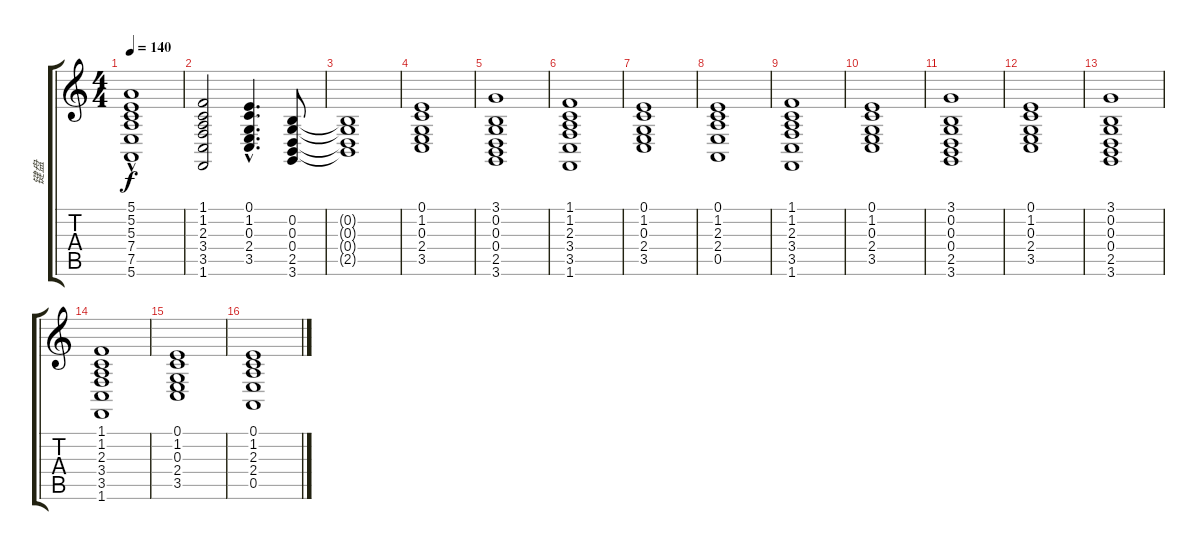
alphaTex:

\track ("键盘" "键盘") {instrument stringensemble1}
\staff {score tabs}
\tuning (E4 B3 G3 D3 A2 E2) {hide}
\ts (4 4)
\tempo 140
\clef g2
\ks c
(5.1 5.2 5.3 7.4{hac} 7.5 5.6).1{dy f} |
(1.1 1.2 2.3 3.4 3.5 1.6).2 (0.1{hac} 1.2{hac} 0.3{hac} 2.4{hac} 3.5{hac}).4{d} (0.2 0.3 0.4 2.5 3.6).8 |
(0.2{t} 0.3{t} 0.4{t} 2.5{t}).1 |
(0.1 1.2 0.3 2.4 3.5).1 |
(3.1 0.2 0.3 0.4 2.5 3.6).1 |
(1.1 1.2 2.3 3.4 3.5 1.6).1 |
(0.1 1.2 0.3 2.4 3.5).1 |
(0.1 1.2 2.3 2.4 0.5).1 |
(1.1 1.2 2.3 3.4 3.5 1.6).1 |
(0.1 1.2 0.3 2.4 3.5).1 |
(3.1 0.2 0.3 0.4 2.5 3.6).1 |
(0.1 1.2 0.3 2.4 3.5).1 |
(3.1 0.2 0.3 0.4 2.5 3.6).1 |
(1.1 1.2 2.3 3.4 3.5 1.6).1 |
(0.1 1.2 0.3 2.4 3.5).1 |
(0.1 1.2 2.3 2.4 0.5).1
